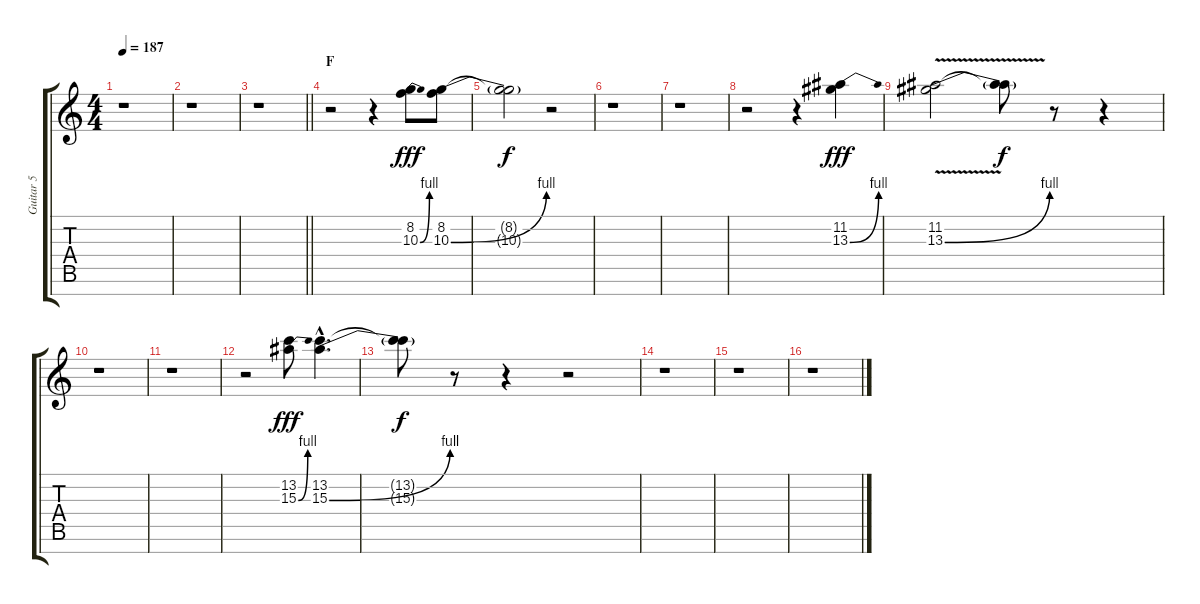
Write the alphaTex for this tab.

\track ("Guitar 5" "Guitar 5") {instrument distortionguitar}
\staff {score tabs}
\tuning (E4 B3 G3 D3 A2 E2 B1) {hide}
\ts (4 4)
\tempo 187
\clef g2
\ks c
r.1{dy f} |
r.1 |
\barLineRight lightlight
r.1 |
\section ("" "F")
r.2 r.4 (8.2 10.3{be (bend 0 0 60 4)}).8{dy fff} (8.2 10.3{be (bend 0 0 60 4)}).8 |
(8.2{t} 10.3{t}).2{dy f} r.2 |
r.1 |
r.1 |
r.2 r.4 (11.2 13.3{be (bend 0 0 60 4)}).4{dy fff} |
(11.2 13.3{be (bend 0 0 60 4) v}).2 (11.2{t} 13.3{t}).8{dy f} r.8 r.4 |
r.1 |
r.1 |
r.2 (13.2 15.3{be (bend 0 0 60 4)}).8{dy fff} (13.2{hac} 15.3{be (bend 0 0 60 4) hac}).4{d} |
(13.2{t} 15.3{t}).8{dy f} r.8 r.4 r.2 |
r.1 |
r.1 |
r.1
